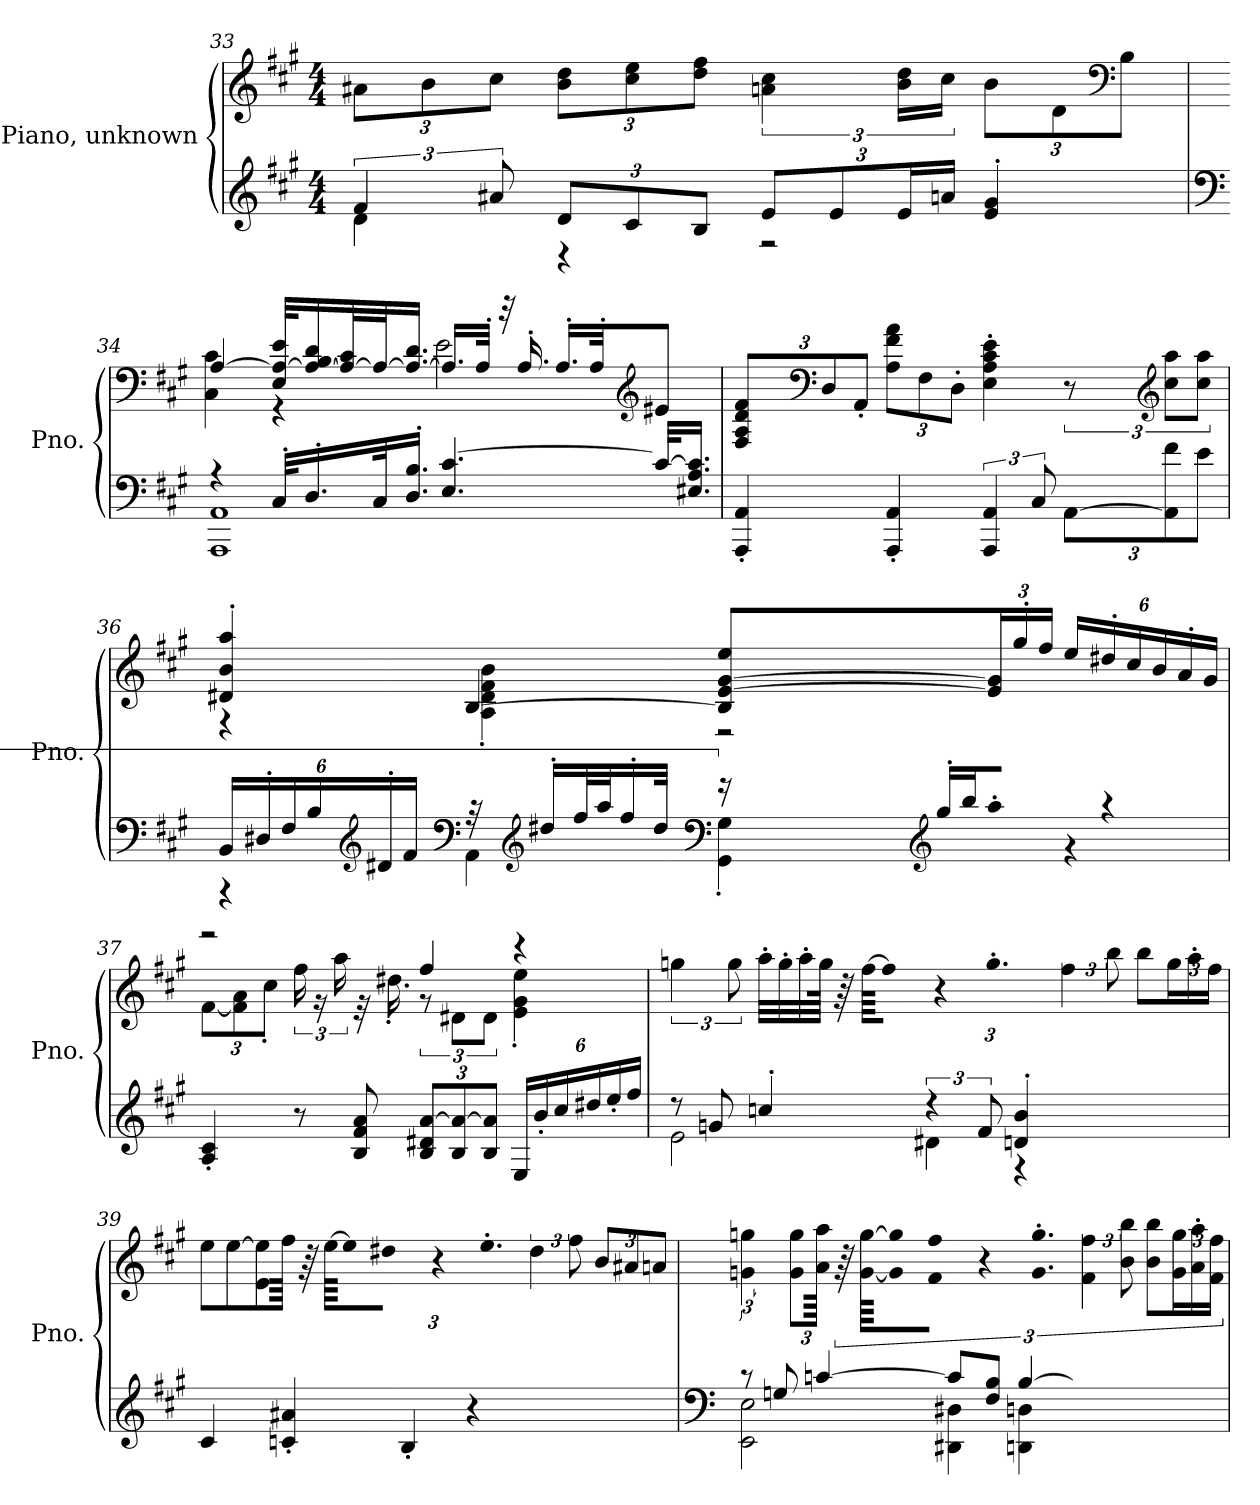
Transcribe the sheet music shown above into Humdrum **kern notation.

**kern	**kern
*part1	*part1
*staff2	*staff1
*I"Piano, unknown	*
*I'Pno.	*
!!LO:LB:g=z
*clefG2	*clefG2
*k[f#c#g#]	*k[f#c#g#]
*M4/4	*M4/4
=33	=33
*^	*
*	*	*Xbrackettup
6f#/	4d\	12a#X\L
.	.	12b\
12a#X/	.	12cc#\J
*Xbrackettup	*	*
12d/L	4r	12b\ 12dd\L
12c#/	.	12cc#\ 12ee\
12B/J	.	12dd\ 12ff#\J
*	*	*brackettup
12e/L	2r	6an\ 6cc#\
12e/	.	.
24e/L	.	24b\ 24dd\LL
24an/JJ	.	24cc#\JJ
*	*	*Xbrackettup
4e/' 4g#/'	.	12b\L
.	.	12d\
*	*	*clefF4
.	.	12B\J
=34	=34	=34
*clefF4	*	*
*	*	*^
4r	1AAA 1AA	[4A/	4C#\ 4c#\
32C#'/KLL	.	32E/ 32A/_ 32e/KLL	4r
16.D'/	.	16A/_ 16B/ 16d/	.
.	.	32A/_ 32c#/L	.
32C#/K	.	32A/J_	.
16.D/' 16.B/'JJ	.	16.A/_ 16.d/JJ	.
4.E/ [4.c#/	.	16.A/LL]	2e\
.	.	32A'/JJk	.
.	.	32r	.
.	.	16.A'/	.
.	.	16.A'/LL	.
.	.	32A'/JK	.
*	*	*clefG2	*
32c#/KLL_	.	8e#X/J	.
16.E#X/ 16.A/ 16.c#/]JJ	.	.	.
*v	*v	*	*
*	*v	*v
!!LO:LB:g=z
=35	=35
4AAA/' 4AA/'	12F#/ 12A/ 12d/ 12f#/L
*	*clefF4
.	12D/
.	12AA'/J
4AAA/' 4AA/'	12A\ 12f#\ 12a\L
.	12F#\
.	12D'\J
*brackettup	*
6AAA/ 6AA/	4E\' 4A\' 4c#\' 4e\'
12C#/	.
*Xbrackettup	*brackettup
[12AA\L	12r
*	*clefG2
12AA\] 12f#\	12cc#\ 12aa\L
12e\J	12cc#\ 12aa\J
!!LO:LB:g=z
=36	=36
*^	*^
24BB/LL	4r	4d#X/' 4b/' 4aa/'	4r
24D#X'/	.	.	.
24F#/	.	.	.
24B/	.	.	.
*clefG2	*	*	*
24d#X'/	.	.	.
24f#/JJ	.	.	.
*clefF4	*	*	*
32r	4AA\	[4B/	4A\' 4d#\' 4f#\' 4b\'
*clefG2	*	*	*
16dd#X'/LL	.	.	.
32ff#/L	.	.	.
32aa/J	.	.	.
16ff#'/	.	.	.
32dd#/JJk	.	.	.
*clefF4	*	*	*
*brackettup	*	*	*
24r	4GG#\' 4G#\'	8B/] [8e/ [8g#/ 8ee/L	2r
*clefG2	*	*	*
24gg#'/LL	.	.	.
24bb/J	.	.	.
*	*	*Xbrackettup	*
8aa'/J	.	24e/] 24g#/]L	.
.	.	24gg#'/	.
.	.	24ff#/JJ	.
4r	4r	24ee/LL	.
.	.	24dd#X'/	.
.	.	24cc#/	.
.	.	24b/	.
.	.	24a'/	.
.	.	24g#/JJ	.
*v	*v	*	*
!!LO:LB:g=z	!!
=37	=37	=37
4A/' 4c#/'	2r	[12f#\L
.	.	12f#\] 12a\
.	.	12cc#'\J
*	*	*brackettup
8r	.	24ff#\
.	.	24r
.	.	24aa\
8B/ 8f#/ 8a/	.	32r
.	.	16.dd#X'\
*Xbrackettup	*	*
12B/ 12d#X/ [12a/L	4ff#/	12r
12B/ 12a/_	.	12d#X\L
12B/ 12a/]J	.	12d#\J
24E/LL	4r	4e\' 4g#\' 4ee\'
24b'/	.	.
24cc#/	.	.
24dd#X/	.	.
24ee'/	.	.
24ff#/JJ	.	.
*	*v	*v
=38	=38
*^	*
8r	2e\	6ggn\
8gn/	.	.
.	.	12gg\
*	*	*Xbrackettup
4ccn'/	.	48aa'\LLL
.	.	48gg'\
.	.	48aa'\
*	*	*brackettup
.	.	96gg\JJJk
.	.	96r
.	.	[96ff#\KLLL
.	.	32ff#\JJJ]
.	.	32r
.	.	16.gg'\
*brackettup	*	*
6r	4d#X\	6ff#\
12f#/	.	12bb\
4dn/' 4b/'	4r	8bb\L
*	*	*Xbrackettup
.	.	24gg\L
.	.	24aa'\
.	.	24ff#\JJ
*v	*v	*
!!LO:PB:g=z
=39	=39
4c#/	12ee\L
.	[12ee\
.	12e\ 12ee\]
*	*brackettup
4cn/' 4a#X/'	96ff#\Jkkk
.	96r
.	[96ee\KKLL
.	16ee\]
.	32dd#X\JJk
.	32r
.	16.ee'\
4B'/	6dd#\
.	12ff#\
*	*Xbrackettup
4r	12b/L
.	12a#X/
.	12an/J
=40	=40
*clefF4	*
*^	*
*	*	*brackettup
8r	2EE\ 2E\	6gn\ 6ggn\
8Gn/	.	.
.	.	12g\ 12gg\L
[4cn/	.	96a\ 96aa\Jkkk
.	.	96r
.	.	[96g\ [96gg\KKLL
.	.	16g\] 16gg\]
.	.	32f#\ 32ff#\JJk
.	.	32r
.	.	16.g\' 16.gg\'
8c/L]	4DD#X\ 4D#X\	6f#\ 6ff#\
8F#/ 8B/J	.	.
.	.	12b\ 12bb\
[4B/	4DDn\ 4Dn\	8b\ 8bb\L
*	*	*Xbrackettup
.	.	24g\ 24gg\L
.	.	24a\' 24aa\'
.	.	24f#\ 24ff#\JJ
*v	*v	*
=	=
*-	*-
